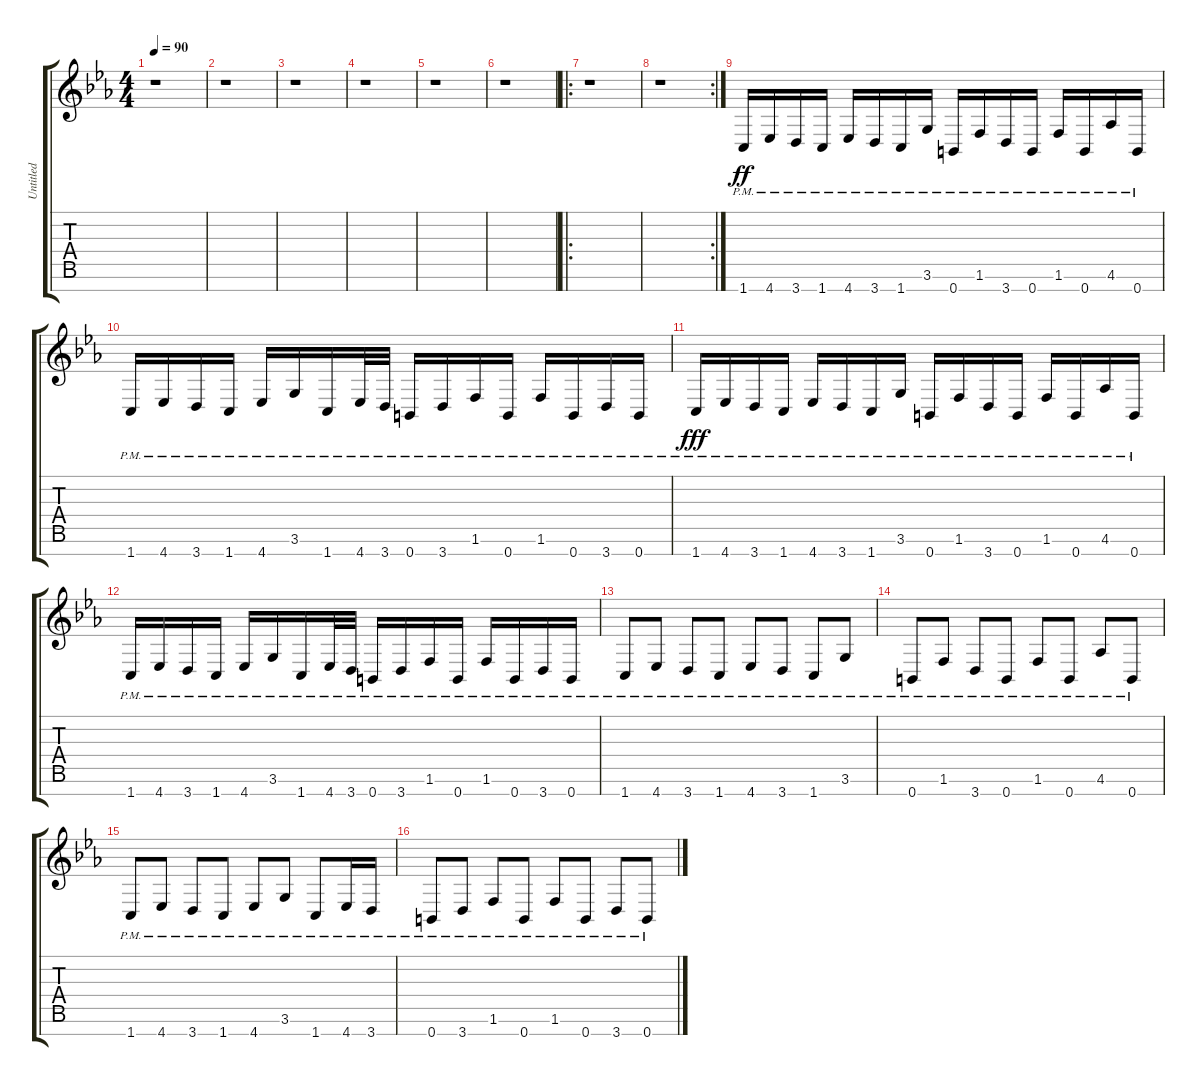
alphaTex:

\track ("Untitled" "Untitled") {instrument overdrivenguitar}
\staff {score tabs}
\tuning (E4 B3 G3 D3 A2 E2 B1) {hide}
\ts (4 4)
\tempo 90
\clef g2
\ks eb
r.1{dy fff} |
r.1 |
r.1 |
r.1 |
r.1 |
r.1 |
\ro
r.1 |
\rc 2
r.1 |
1.7{pm}.16{dy ff} 4.7{pm}.16 3.7{pm}.16 1.7{pm}.16 4.7{pm}.16 3.7{pm}.16 1.7{pm}.16 3.6{pm}.16 0.7{pm}.16 1.6{pm}.16 3.7{pm}.16 0.7{pm}.16 1.6{pm}.16 0.7{pm}.16 4.6{pm}.16 0.7{pm}.16 |
1.7{pm}.16 4.7{pm}.16 3.7{pm}.16 1.7{pm}.16 4.7{pm}.16 3.6{pm}.16 1.7{pm}.16 4.7{pm}.32 3.7{pm}.32 0.7{pm}.16 3.7{pm}.16 1.6{pm}.16 0.7{pm}.16 1.6{pm}.16 0.7{pm}.16 3.7{pm}.16 0.7{pm}.16 |
1.7{pm}.16{dy fff} 4.7{pm}.16 3.7{pm}.16 1.7{pm}.16 4.7{pm}.16 3.7{pm}.16 1.7{pm}.16 3.6{pm}.16 0.7{pm}.16 1.6{pm}.16 3.7{pm}.16 0.7{pm}.16 1.6{pm}.16 0.7{pm}.16 4.6{pm}.16 0.7{pm}.16 |
1.7{pm}.16 4.7{pm}.16 3.7{pm}.16 1.7{pm}.16 4.7{pm}.16 3.6{pm}.16 1.7{pm}.16 4.7{pm}.32 3.7{pm}.32 0.7{pm}.16 3.7{pm}.16 1.6{pm}.16 0.7{pm}.16 1.6{pm}.16 0.7{pm}.16 3.7{pm}.16 0.7{pm}.16 |
1.7{pm}.8 4.7{pm}.8 3.7{pm}.8 1.7{pm}.8 4.7{pm}.8 3.7{pm}.8 1.7{pm}.8 3.6{pm}.8 |
0.7{pm}.8 1.6{pm}.8 3.7{pm}.8 0.7{pm}.8 1.6{pm}.8 0.7{pm}.8 4.6{pm}.8 0.7{pm}.8 |
1.7{pm}.8 4.7{pm}.8 3.7{pm}.8 1.7{pm}.8 4.7{pm}.8 3.6{pm}.8 1.7{pm}.8 4.7{pm}.16 3.7{pm}.16 |
0.7{pm}.8 3.7{pm}.8 1.6{pm}.8 0.7{pm}.8 1.6{pm}.8 0.7{pm}.8 3.7{pm}.8 0.7{pm}.8
